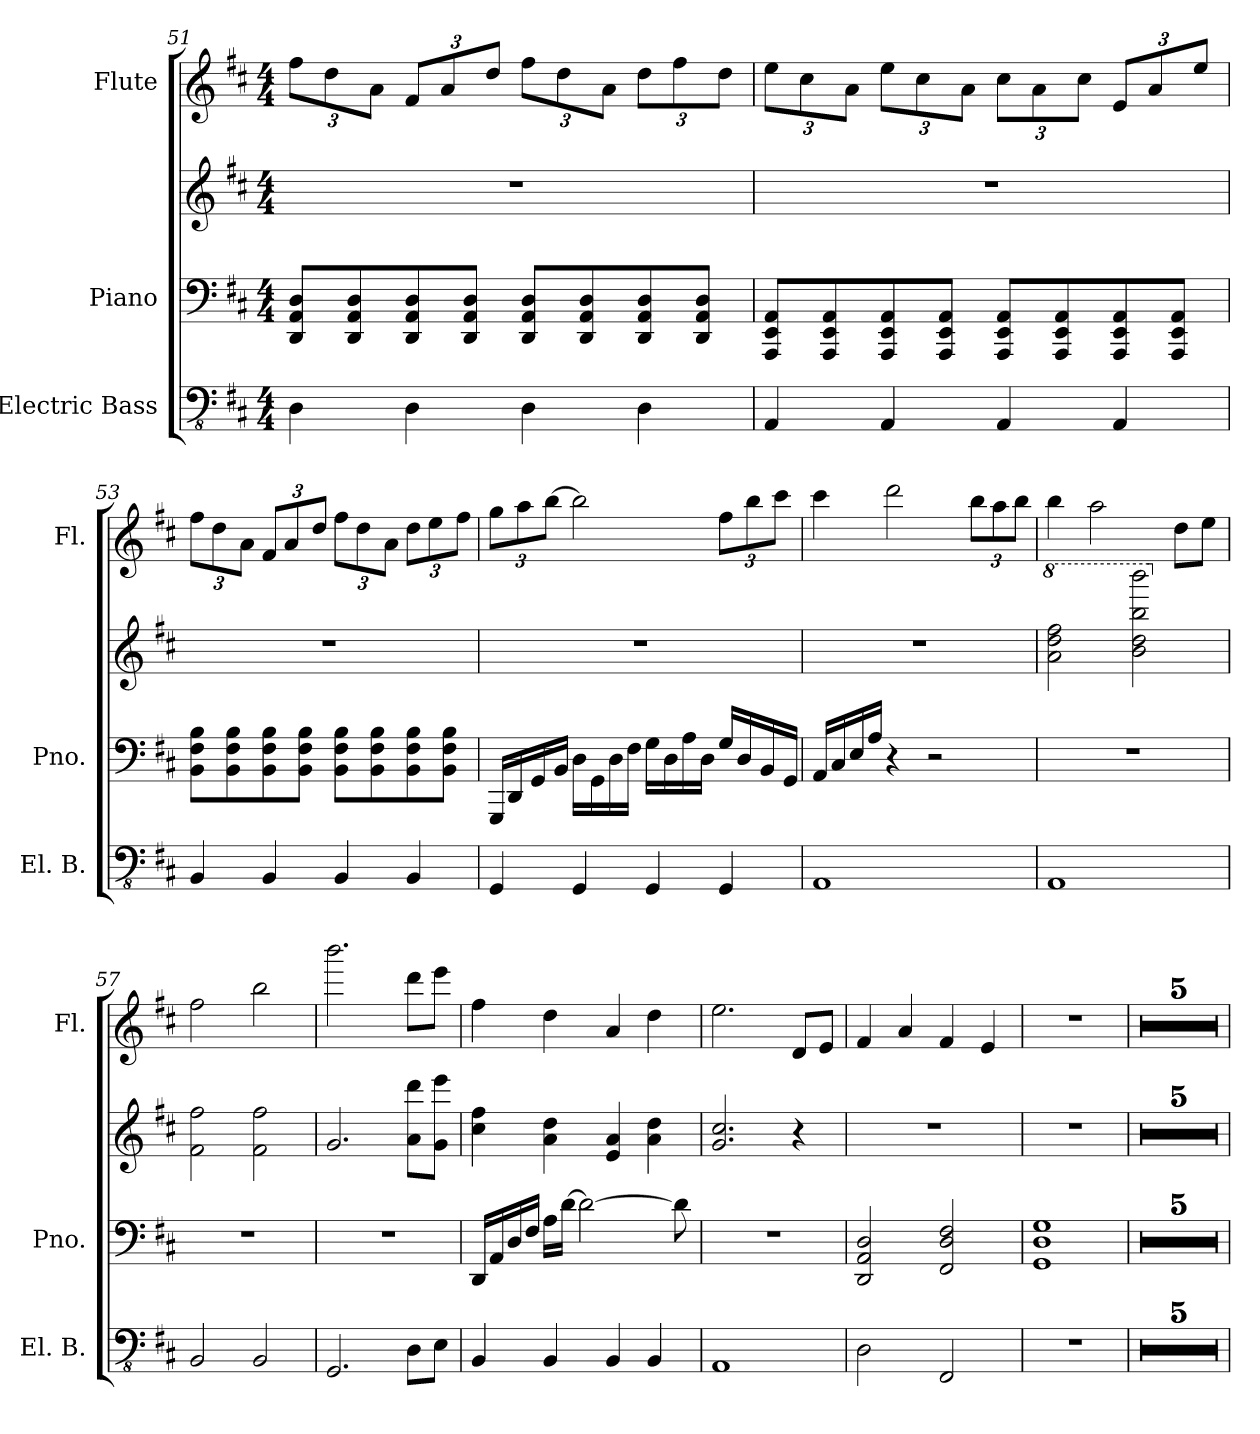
**kern	**kern	**kern	**kern
*part3	*part2	*part2	*part1
*staff4	*staff3	*staff2	*staff1
*I"Electric Bass	*I"Piano	*	*I"Flute
*I'El. B.	*I'Pno.	*	*I'Fl.
*clefFv4	*clefF4	*clefG2	*clefG2
*k[f#c#]	*k[f#c#]	*k[f#c#]	*k[f#c#]
*D:	*D:	*D:	*D:
*M4/4	*M4/4	*M4/4	*M4/4
*	*	*	*Xbrackettup
=51	=51	=51	=51
4DD\	8DD/ 8AA/ 8D/L	1r	12ff#\L
.	.	.	12dd\
.	8DD/ 8AA/ 8D/	.	.
.	.	.	12a\J
4DD\	8DD/ 8AA/ 8D/	.	12f#/L
.	.	.	12a/
.	8DD/ 8AA/ 8D/J	.	.
.	.	.	12dd/J
4DD\	8DD/ 8AA/ 8D/L	.	12ff#\L
.	.	.	12dd\
.	8DD/ 8AA/ 8D/	.	.
.	.	.	12a\J
4DD\	8DD/ 8AA/ 8D/	.	12dd\L
.	.	.	12ff#\
.	8DD/ 8AA/ 8D/J	.	.
.	.	.	12dd\J
!!LO:LB:g=z
=52	=52	=52	=52
4AAA/	8AAA/ 8EE/ 8AA/L	1r	12ee\L
.	.	.	12cc#\
.	8AAA/ 8EE/ 8AA/	.	.
.	.	.	12a\J
4AAA/	8AAA/ 8EE/ 8AA/	.	12ee\L
.	.	.	12cc#\
.	8AAA/ 8EE/ 8AA/J	.	.
.	.	.	12a\J
4AAA/	8AAA/ 8EE/ 8AA/L	.	12cc#\L
.	.	.	12a\
.	8AAA/ 8EE/ 8AA/	.	.
.	.	.	12cc#\J
4AAA/	8AAA/ 8EE/ 8AA/	.	12e/L
.	.	.	12a/
.	8AAA/ 8EE/ 8AA/J	.	.
.	.	.	12ee/J
=53	=53	=53	=53
4BBB/	8BB\ 8F#\ 8B\L	1r	12ff#\L
.	.	.	12dd\
.	8BB\ 8F#\ 8B\	.	.
.	.	.	12a\J
4BBB/	8BB\ 8F#\ 8B\	.	12f#/L
.	.	.	12a/
.	8BB\ 8F#\ 8B\J	.	.
.	.	.	12dd/J
4BBB/	8BB\ 8F#\ 8B\L	.	12ff#\L
.	.	.	12dd\
.	8BB\ 8F#\ 8B\	.	.
.	.	.	12a\J
4BBB/	8BB\ 8F#\ 8B\	.	12dd\L
.	.	.	12ee\
.	8BB\ 8F#\ 8B\J	.	.
.	.	.	12ff#\J
=54	=54	=54	=54
4GGG/	16GGG/LL	1r	12gg\L
.	16DD/	.	.
.	.	.	12aa\
.	16GG/	.	.
.	.	.	[12bb\J
.	16BB/JJ	.	.
4GGG/	16D\LL	.	2bb\]
.	16GG\	.	.
.	16D\	.	.
.	16F#\JJ	.	.
4GGG/	16G\LL	.	.
.	16D\	.	.
.	16A\	.	.
.	16D\JJ	.	.
4GGG/	16G/LL	.	12ff#\L
.	16D/	.	.
.	.	.	12bb\
.	16BB/	.	.
.	.	.	12ccc#\J
.	16GG/JJ	.	.
!!LO:LB:g=z
=55	=55	=55	=55
1AAA	16AA/LL	1r	4ccc#\
.	16C#/	.	.
.	16E/	.	.
.	16A/JJ	.	.
.	4r	.	2ddd\
.	2r	.	.
.	.	.	12bb\L
.	.	.	12aa\
.	.	.	12bb\J
=56	=56	=56	=56
*	*	*8va	*
1AAA	1r	2aa\ 2ddd\ 2fff#\	4bb\
.	.	.	2aa\
.	.	2bb\ 2ddd\ 2bbb\ 2bbbb\	.
.	.	.	8dd\L
.	.	.	8ee\J
=57	=57	=57	=57
*	*	*X8va	*
2BBB/	1r	2f#\ 2ff#\	2ff#\
2BBB/	.	2f#\ 2ff#\	2bb\
=58	=58	=58	=58
2.GGG/	1r	2.g/	2.bbb\
8DD\L	.	8a\ 8ddd\L	8ddd\L
8EE\J	.	8g\ 8eee\J	8eee\J
=59	=59	=59	=59
4BBB/	16DD/LL	4cc#\ 4ff#\	4ff#\
.	16AA/	.	.
.	16D/	.	.
.	16F#/JJ	.	.
4BBB/	16A\LL	4a\ 4dd\	4dd\
.	[16d\JJ	.	.
.	2d\_	.	.
4BBB/	.	4e/ 4a/	4a/
4BBB/	.	4a\ 4dd\	4dd\
.	8d\]	.	.
=60	=60	=60	=60
1AAA	1r	2.g/ 2.cc#/	2.ee\
.	.	4r	8d/L
.	.	.	8e/J
=61	=61	=61	=61
2DD\	2DD/ 2AA/ 2D/	1r	4f#/
.	.	.	4a/
2FFF#/	2FF#/ 2D/ 2F#/	.	4f#/
.	.	.	4e/
!!LO:PB:g=z
=62	=62	=62	=62
1r	1GG 1D 1G	1r	1r
=63	=63	=63	=63
1r	1r	1r	1r
=64	=64	=64	=64
1r	1r	1r	1r
=65	=65	=65	=65
1r	1r	1r	1r
=66	=66	=66	=66
1r	1r	1r	1r
=67	=67	=67	=67
1r	1r	1r	1r
=	=	=	=
*-	*-	*-	*-
